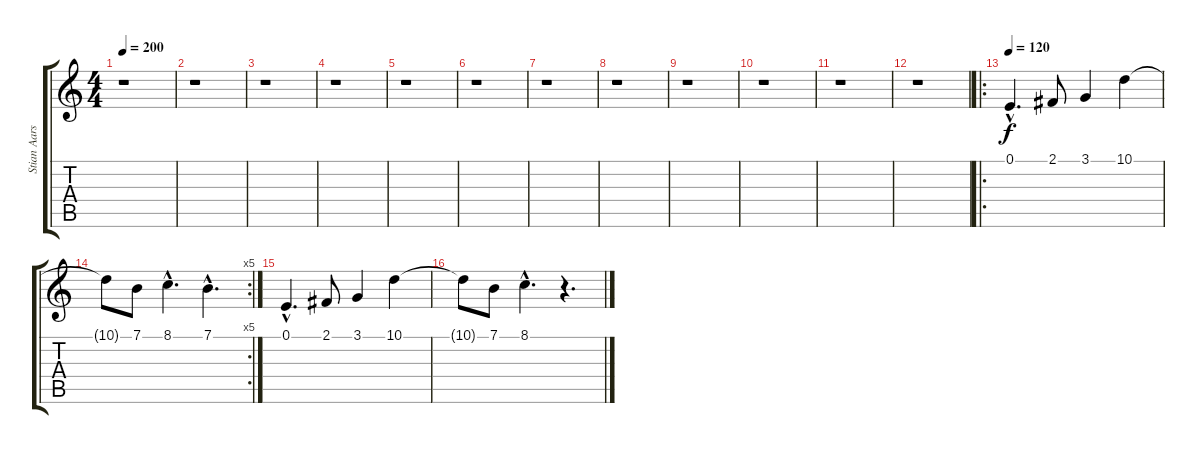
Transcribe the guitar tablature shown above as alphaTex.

\track ("Stian Aarstad" "Stian Aars") {instrument synthstrings1}
\staff {score tabs}
\tuning (E4 B3 G3 D3 A2 E2) {hide}
\ts (4 4)
\tempo 200
\clef g2
\ks c
r.1{dy f} |
r.1 |
r.1 |
r.1 |
r.1 |
r.1 |
r.1 |
r.1 |
r.1 |
r.1 |
r.1 |
r.1 |
\ro
\tempo 120
0.1{hac}.4{d} 2.1.8 3.1.4 10.1.4 |
\rc 5
10.1{t}.8 7.1.8 8.1{hac}.4{d} 7.1{hac}.4{d} |
0.1{hac}.4{d} 2.1.8 3.1.4 10.1.4 |
10.1{t}.8 7.1.8 8.1{hac}.4{d} r.4{d}
